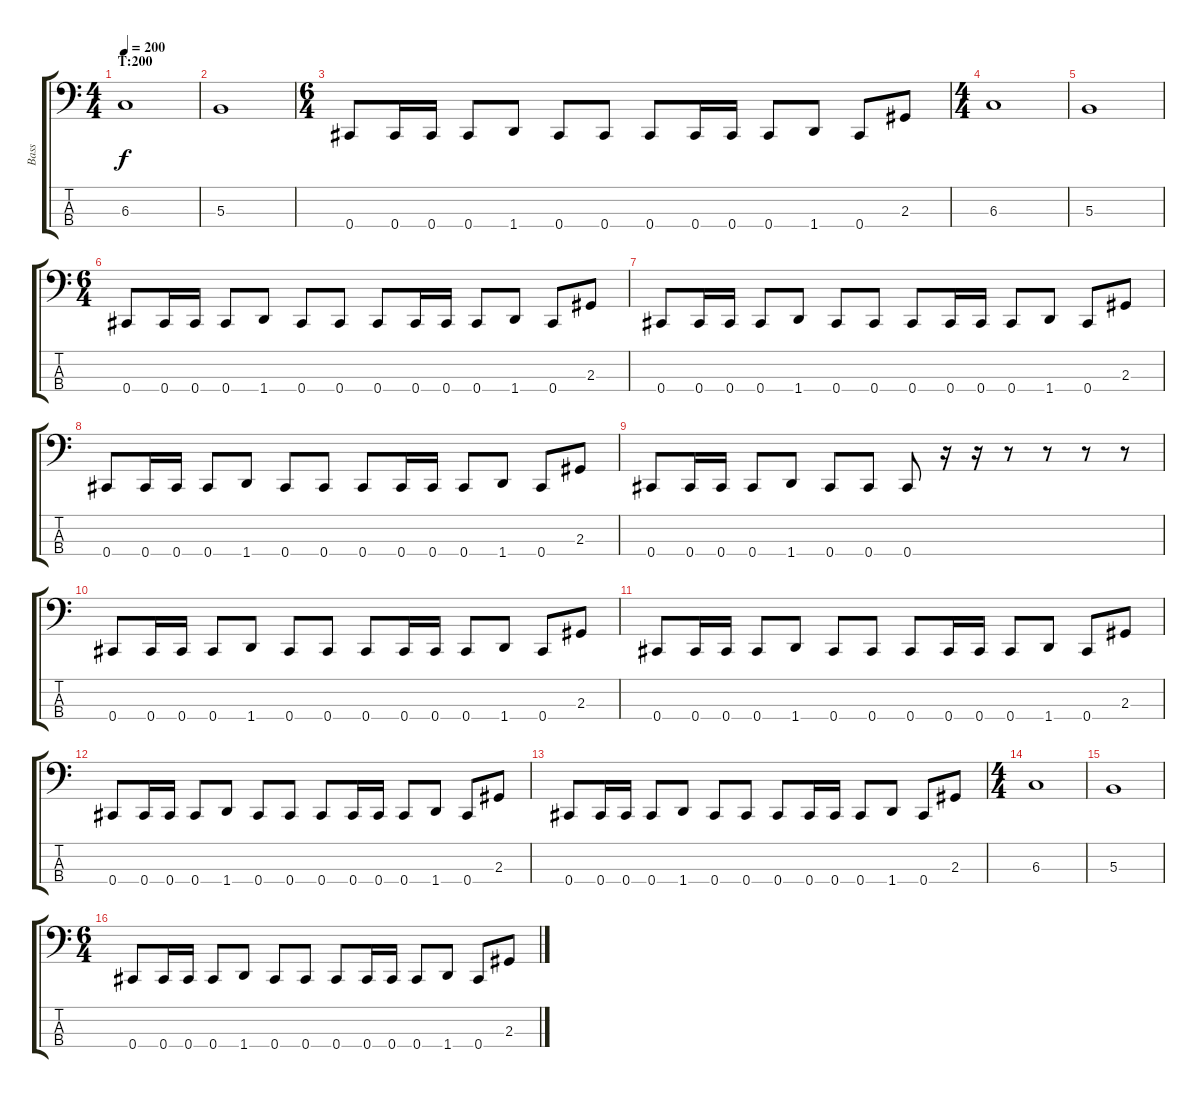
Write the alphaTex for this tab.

\track ("Bass" "Bass") {instrument electricbasspick}
\staff {score tabs}
\tuning (E2 B1 Gb1 Db1) {hide}
\ts (4 4)
\section ("" "T:200")
\tempo 200
\clef f4
\ks c
6.3.1{dy f instrument electricbasspick} |
5.3.1 |
\ts (6 4)
0.4.8 0.4.16 0.4.16 0.4.8 1.4.8 0.4.8 0.4.8 0.4.8 0.4.16 0.4.16 0.4.8 1.4.8 0.4.8 2.3.8 |
\ts (4 4)
6.3.1 |
5.3.1 |
\ts (6 4)
0.4.8 0.4.16 0.4.16 0.4.8 1.4.8 0.4.8 0.4.8 0.4.8 0.4.16 0.4.16 0.4.8 1.4.8 0.4.8 2.3.8 |
0.4.8 0.4.16 0.4.16 0.4.8 1.4.8 0.4.8 0.4.8 0.4.8 0.4.16 0.4.16 0.4.8 1.4.8 0.4.8 2.3.8 |
0.4.8 0.4.16 0.4.16 0.4.8 1.4.8 0.4.8 0.4.8 0.4.8 0.4.16 0.4.16 0.4.8 1.4.8 0.4.8 2.3.8 |
0.4.8 0.4.16 0.4.16 0.4.8 1.4.8 0.4.8 0.4.8 0.4.8 r.16 r.16 r.8 r.8 r.8 r.8 |
0.4.8 0.4.16 0.4.16 0.4.8 1.4.8 0.4.8 0.4.8 0.4.8 0.4.16 0.4.16 0.4.8 1.4.8 0.4.8 2.3.8 |
0.4.8 0.4.16 0.4.16 0.4.8 1.4.8 0.4.8 0.4.8 0.4.8 0.4.16 0.4.16 0.4.8 1.4.8 0.4.8 2.3.8 |
0.4.8 0.4.16 0.4.16 0.4.8 1.4.8 0.4.8 0.4.8 0.4.8 0.4.16 0.4.16 0.4.8 1.4.8 0.4.8 2.3.8 |
0.4.8 0.4.16 0.4.16 0.4.8 1.4.8 0.4.8 0.4.8 0.4.8 0.4.16 0.4.16 0.4.8 1.4.8 0.4.8 2.3.8 |
\ts (4 4)
6.3.1 |
5.3.1 |
\ts (6 4)
0.4.8 0.4.16 0.4.16 0.4.8 1.4.8 0.4.8 0.4.8 0.4.8 0.4.16 0.4.16 0.4.8 1.4.8 0.4.8 2.3.8
